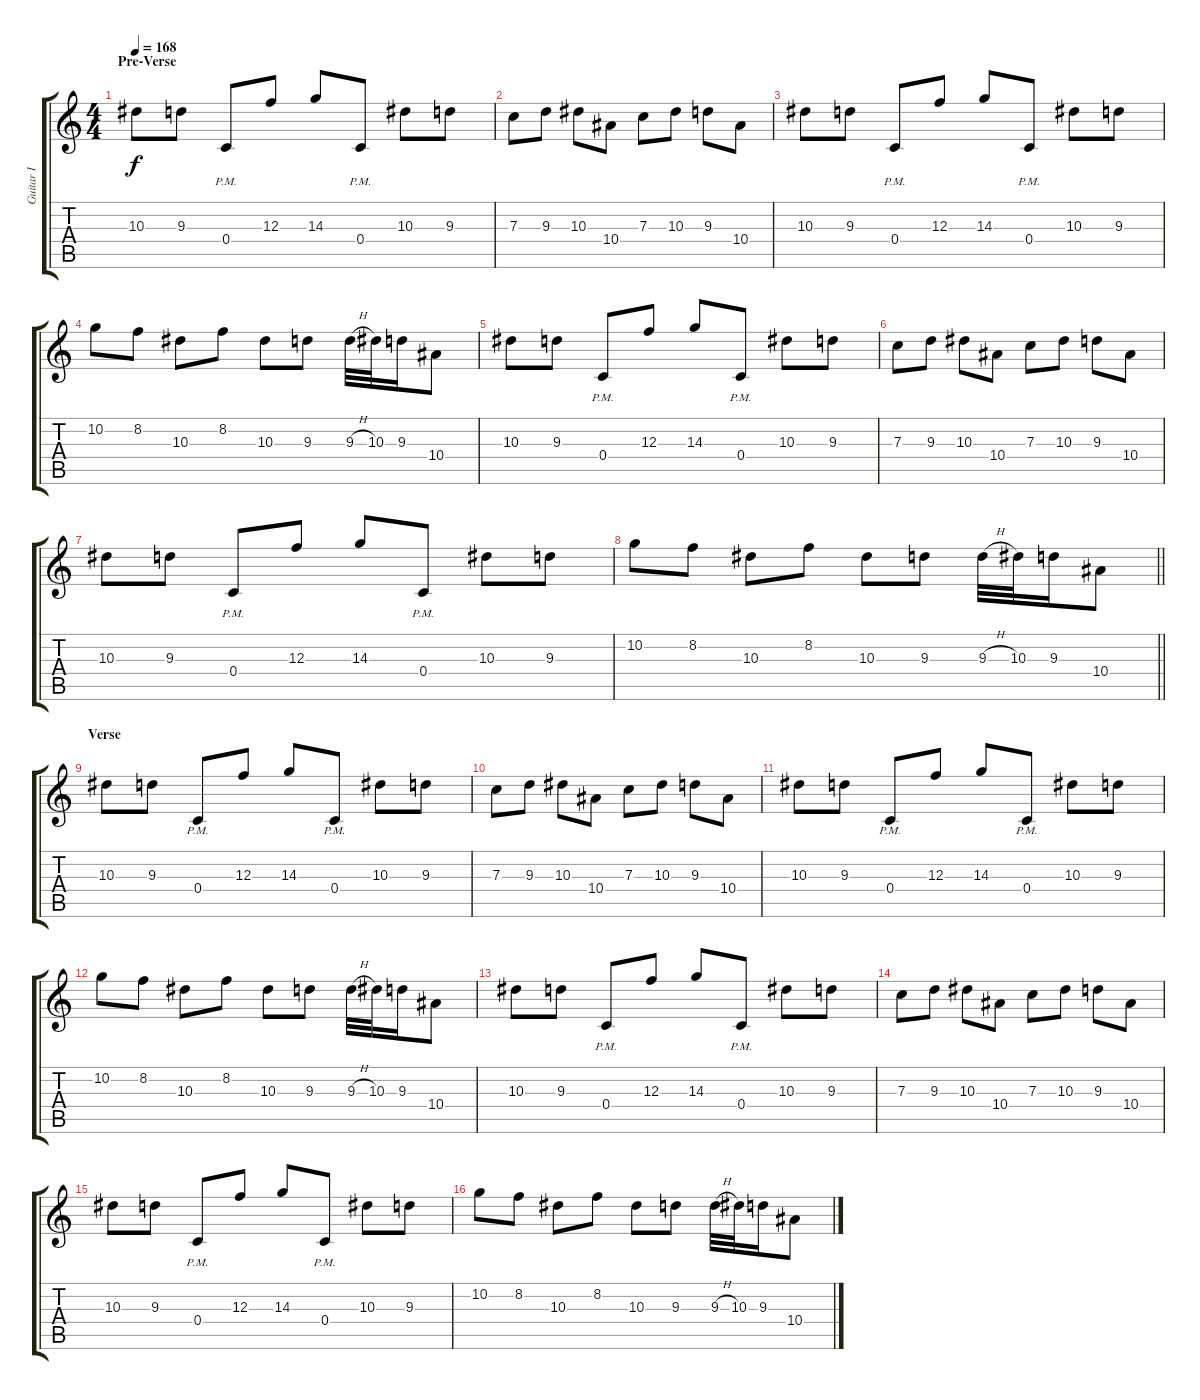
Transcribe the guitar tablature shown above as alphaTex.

\track ("Guitar I" "Guitar I") {instrument distortionguitar}
\staff {score tabs}
\tuning (D4 A3 F3 C3 G2 C2) {hide}
\ts (4 4)
\section ("" "Pre-Verse")
\tempo 168
\clef g2
\ks c
10.3.8{dy f} 9.3.8 0.4{pm}.8 12.3.8 14.3.8 0.4{pm}.8 10.3.8 9.3.8 |
7.3.8 9.3.8 10.3.8 10.4.8 7.3.8 10.3.8 9.3.8 10.4.8 |
10.3.8 9.3.8 0.4{pm}.8 12.3.8 14.3.8 0.4{pm}.8 10.3.8 9.3.8 |
10.2.8 8.2.8 10.3.8 8.2.8 10.3.8 9.3.8 9.3{h}.32 10.3.32 9.3.16 10.4.8 |
10.3.8 9.3.8 0.4{pm}.8 12.3.8 14.3.8 0.4{pm}.8 10.3.8 9.3.8 |
7.3.8 9.3.8 10.3.8 10.4.8 7.3.8 10.3.8 9.3.8 10.4.8 |
10.3.8 9.3.8 0.4{pm}.8 12.3.8 14.3.8 0.4{pm}.8 10.3.8 9.3.8 |
\barLineRight lightlight
10.2.8 8.2.8 10.3.8 8.2.8 10.3.8 9.3.8 9.3{h}.32 10.3.32 9.3.16 10.4.8 |
\section ("" "Verse")
10.3.8 9.3.8 0.4{pm}.8 12.3.8 14.3.8 0.4{pm}.8 10.3.8 9.3.8 |
7.3.8 9.3.8 10.3.8 10.4.8 7.3.8 10.3.8 9.3.8 10.4.8 |
10.3.8 9.3.8 0.4{pm}.8 12.3.8 14.3.8 0.4{pm}.8 10.3.8 9.3.8 |
10.2.8 8.2.8 10.3.8 8.2.8 10.3.8 9.3.8 9.3{h}.32 10.3.32 9.3.16 10.4.8 |
10.3.8 9.3.8 0.4{pm}.8 12.3.8 14.3.8 0.4{pm}.8 10.3.8 9.3.8 |
7.3.8 9.3.8 10.3.8 10.4.8 7.3.8 10.3.8 9.3.8 10.4.8 |
10.3.8 9.3.8 0.4{pm}.8 12.3.8 14.3.8 0.4{pm}.8 10.3.8 9.3.8 |
10.2.8 8.2.8 10.3.8 8.2.8 10.3.8 9.3.8 9.3{h}.32 10.3.32 9.3.16 10.4.8
